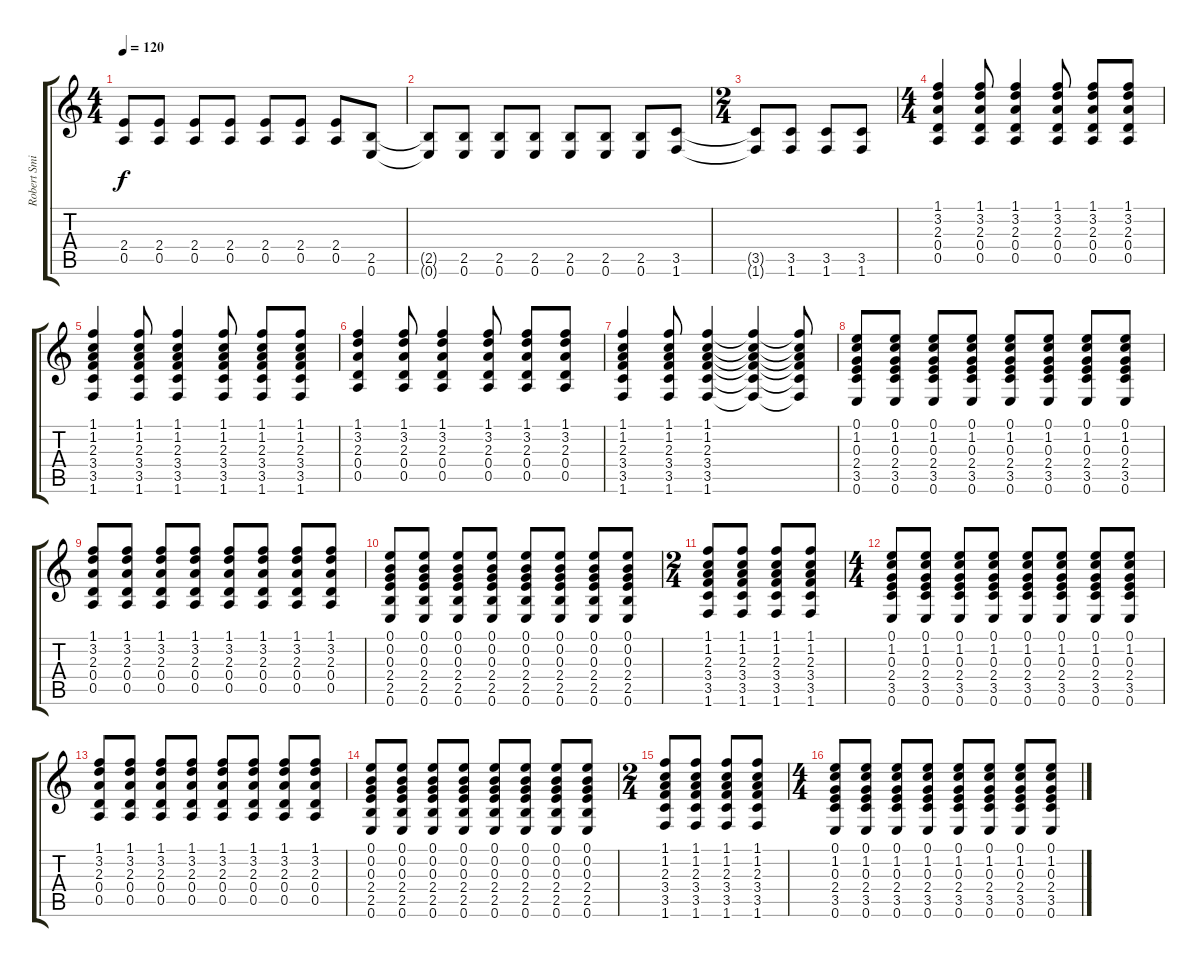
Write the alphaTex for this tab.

\track ("Robert Smith (Guitarra)" "Robert Smi") {instrument electricguitarmuted}
\staff {score tabs}
\tuning (E4 B3 G3 D3 A2 E2) {hide}
\ts (4 4)
\tempo 120
\clef g2
\ks c
(2.4{t} 0.5{t}).8{dy f} (2.4 0.5).8 (2.4 0.5).8 (2.4 0.5).8 (2.4 0.5).8 (2.4 0.5).8 (2.4 0.5).8 (2.5 0.6).8 |
(2.5{t} 0.6{t}).8 (2.5 0.6).8 (2.5 0.6).8 (2.5 0.6).8 (2.5 0.6).8 (2.5 0.6).8 (2.5 0.6).8 (3.5 1.6).8 |
\ts (2 4)
(3.5{t} 1.6{t}).8 (3.5 1.6).8 (3.5 1.6).8 (3.5 1.6).8 |
\ts (4 4)
(1.1 3.2 2.3 0.4 0.5).4{instrument electricguitarclean} (1.1 3.2 2.3 0.4 0.5).8 (1.1 3.2 2.3 0.4 0.5).4 (1.1 3.2 2.3 0.4 0.5).8 (1.1 3.2 2.3 0.4 0.5).8 (1.1 3.2 2.3 0.4 0.5).8 |
(1.1 1.2 2.3 3.4 3.5 1.6).4{instrument electricguitarclean} (1.1 1.2 2.3 3.4 3.5 1.6).8 (1.1 1.2 2.3 3.4 3.5 1.6).4 (1.1 1.2 2.3 3.4 3.5 1.6).8 (1.1 1.2 2.3 3.4 3.5 1.6).8 (1.1 1.2 2.3 3.4 3.5 1.6).8 |
(1.1 3.2 2.3 0.4 0.5).4{instrument electricguitarclean} (1.1 3.2 2.3 0.4 0.5).8 (1.1 3.2 2.3 0.4 0.5).4 (1.1 3.2 2.3 0.4 0.5).8 (1.1 3.2 2.3 0.4 0.5).8 (1.1 3.2 2.3 0.4 0.5).8 |
(1.1 1.2 2.3 3.4 3.5 1.6).4{instrument electricguitarclean} (1.1 1.2 2.3 3.4 3.5 1.6).8 (1.1 1.2 2.3 3.4 3.5 1.6).4 (1.1{t} 1.2{t} 2.3{t} 3.4{t} 3.5{t} 1.6{t}).4 (1.1{t} 1.2{t} 2.3{t} 3.4{t} 3.5{t} 1.6{t}).8 |
(0.1 1.2 0.3 2.4 3.5 0.6).8{instrument electricguitarclean} (0.1 1.2 0.3 2.4 3.5 0.6).8 (0.1 1.2 0.3 2.4 3.5 0.6).8 (0.1 1.2 0.3 2.4 3.5 0.6).8 (0.1 1.2 0.3 2.4 3.5 0.6).8 (0.1 1.2 0.3 2.4 3.5 0.6).8 (0.1 1.2 0.3 2.4 3.5 0.6).8 (0.1 1.2 0.3 2.4 3.5 0.6).8 |
(1.1 3.2 2.3 0.4 0.5).8{instrument electricguitarclean} (1.1 3.2 2.3 0.4 0.5).8 (1.1 3.2 2.3 0.4 0.5).8 (1.1 3.2 2.3 0.4 0.5).8 (1.1 3.2 2.3 0.4 0.5).8 (1.1 3.2 2.3 0.4 0.5).8 (1.1 3.2 2.3 0.4 0.5).8 (1.1 3.2 2.3 0.4 0.5).8 |
(0.1 0.2 0.3 2.4 2.5 0.6).8{instrument electricguitarclean} (0.1 0.2 0.3 2.4 2.5 0.6).8 (0.1 0.2 0.3 2.4 2.5 0.6).8 (0.1 0.2 0.3 2.4 2.5 0.6).8 (0.1 0.2 0.3 2.4 2.5 0.6).8 (0.1 0.2 0.3 2.4 2.5 0.6).8 (0.1 0.2 0.3 2.4 2.5 0.6).8 (0.1 0.2 0.3 2.4 2.5 0.6).8 |
\ts (2 4)
(1.1 1.2 2.3 3.4 3.5 1.6).8{instrument electricguitarclean} (1.1 1.2 2.3 3.4 3.5 1.6).8 (1.1 1.2 2.3 3.4 3.5 1.6).8 (1.1 1.2 2.3 3.4 3.5 1.6).8 |
\ts (4 4)
(0.1 1.2 0.3 2.4 3.5 0.6).8{instrument electricguitarclean} (0.1 1.2 0.3 2.4 3.5 0.6).8 (0.1 1.2 0.3 2.4 3.5 0.6).8 (0.1 1.2 0.3 2.4 3.5 0.6).8 (0.1 1.2 0.3 2.4 3.5 0.6).8 (0.1 1.2 0.3 2.4 3.5 0.6).8 (0.1 1.2 0.3 2.4 3.5 0.6).8 (0.1 1.2 0.3 2.4 3.5 0.6).8 |
(1.1 3.2 2.3 0.4 0.5).8{instrument electricguitarclean} (1.1 3.2 2.3 0.4 0.5).8 (1.1 3.2 2.3 0.4 0.5).8 (1.1 3.2 2.3 0.4 0.5).8 (1.1 3.2 2.3 0.4 0.5).8 (1.1 3.2 2.3 0.4 0.5).8 (1.1 3.2 2.3 0.4 0.5).8 (1.1 3.2 2.3 0.4 0.5).8 |
(0.1 0.2 0.3 2.4 2.5 0.6).8{instrument electricguitarclean} (0.1 0.2 0.3 2.4 2.5 0.6).8 (0.1 0.2 0.3 2.4 2.5 0.6).8 (0.1 0.2 0.3 2.4 2.5 0.6).8 (0.1 0.2 0.3 2.4 2.5 0.6).8 (0.1 0.2 0.3 2.4 2.5 0.6).8 (0.1 0.2 0.3 2.4 2.5 0.6).8 (0.1 0.2 0.3 2.4 2.5 0.6).8 |
\ts (2 4)
(1.1 1.2 2.3 3.4 3.5 1.6).8{instrument electricguitarclean} (1.1 1.2 2.3 3.4 3.5 1.6).8 (1.1 1.2 2.3 3.4 3.5 1.6).8 (1.1 1.2 2.3 3.4 3.5 1.6).8 |
\ts (4 4)
(0.1 1.2 0.3 2.4 3.5 0.6).8{instrument electricguitarclean} (0.1 1.2 0.3 2.4 3.5 0.6).8 (0.1 1.2 0.3 2.4 3.5 0.6).8 (0.1 1.2 0.3 2.4 3.5 0.6).8 (0.1 1.2 0.3 2.4 3.5 0.6).8 (0.1 1.2 0.3 2.4 3.5 0.6).8 (0.1 1.2 0.3 2.4 3.5 0.6).8 (0.1 1.2 0.3 2.4 3.5 0.6).8
